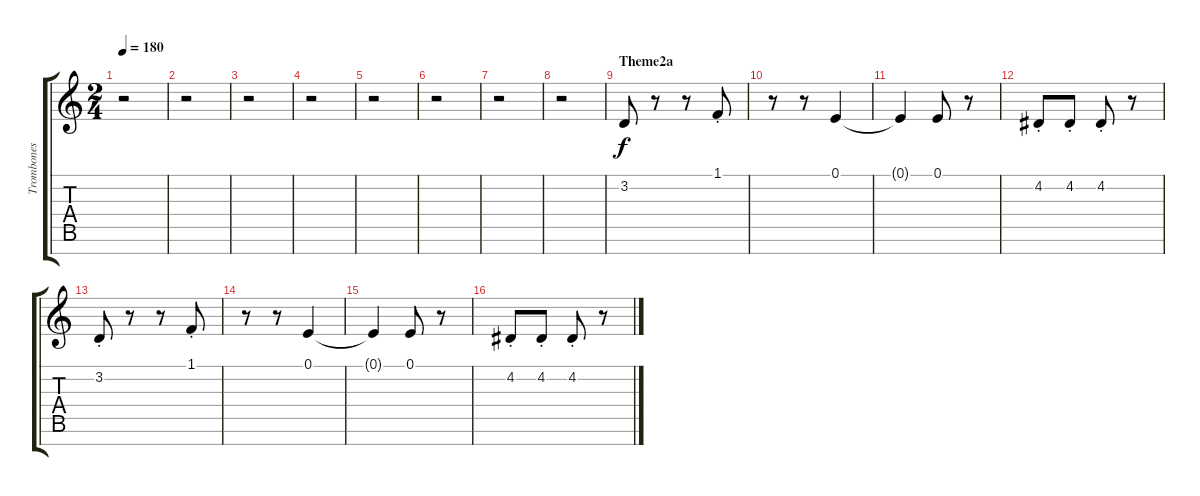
\track ("Trombones (two)" "Trombones ") {instrument trombone}
\staff {score tabs}
\tuning (E4 B3 G3 D3 A2 E2 B1) {hide}
\ts (2 4)
\tempo 180
\clef g2
\ks c
r.2{dy f} |
r.2 |
r.2 |
r.2 |
r.2 |
r.2 |
r.2 |
r.2 |
\section ("" "Theme2a")
3.2.8 r.8 r.8 1.1{st}.8 |
r.8 r.8 0.1.4 |
0.1{t}.4 0.1.8 r.8 |
4.2{st}.8 4.2{st}.8 4.2{st}.8 r.8 |
3.2{st}.8 r.8 r.8 1.1{st}.8 |
r.8 r.8 0.1.4 |
0.1{t}.4 0.1.8 r.8 |
4.2{st}.8 4.2{st}.8 4.2{st}.8 r.8
